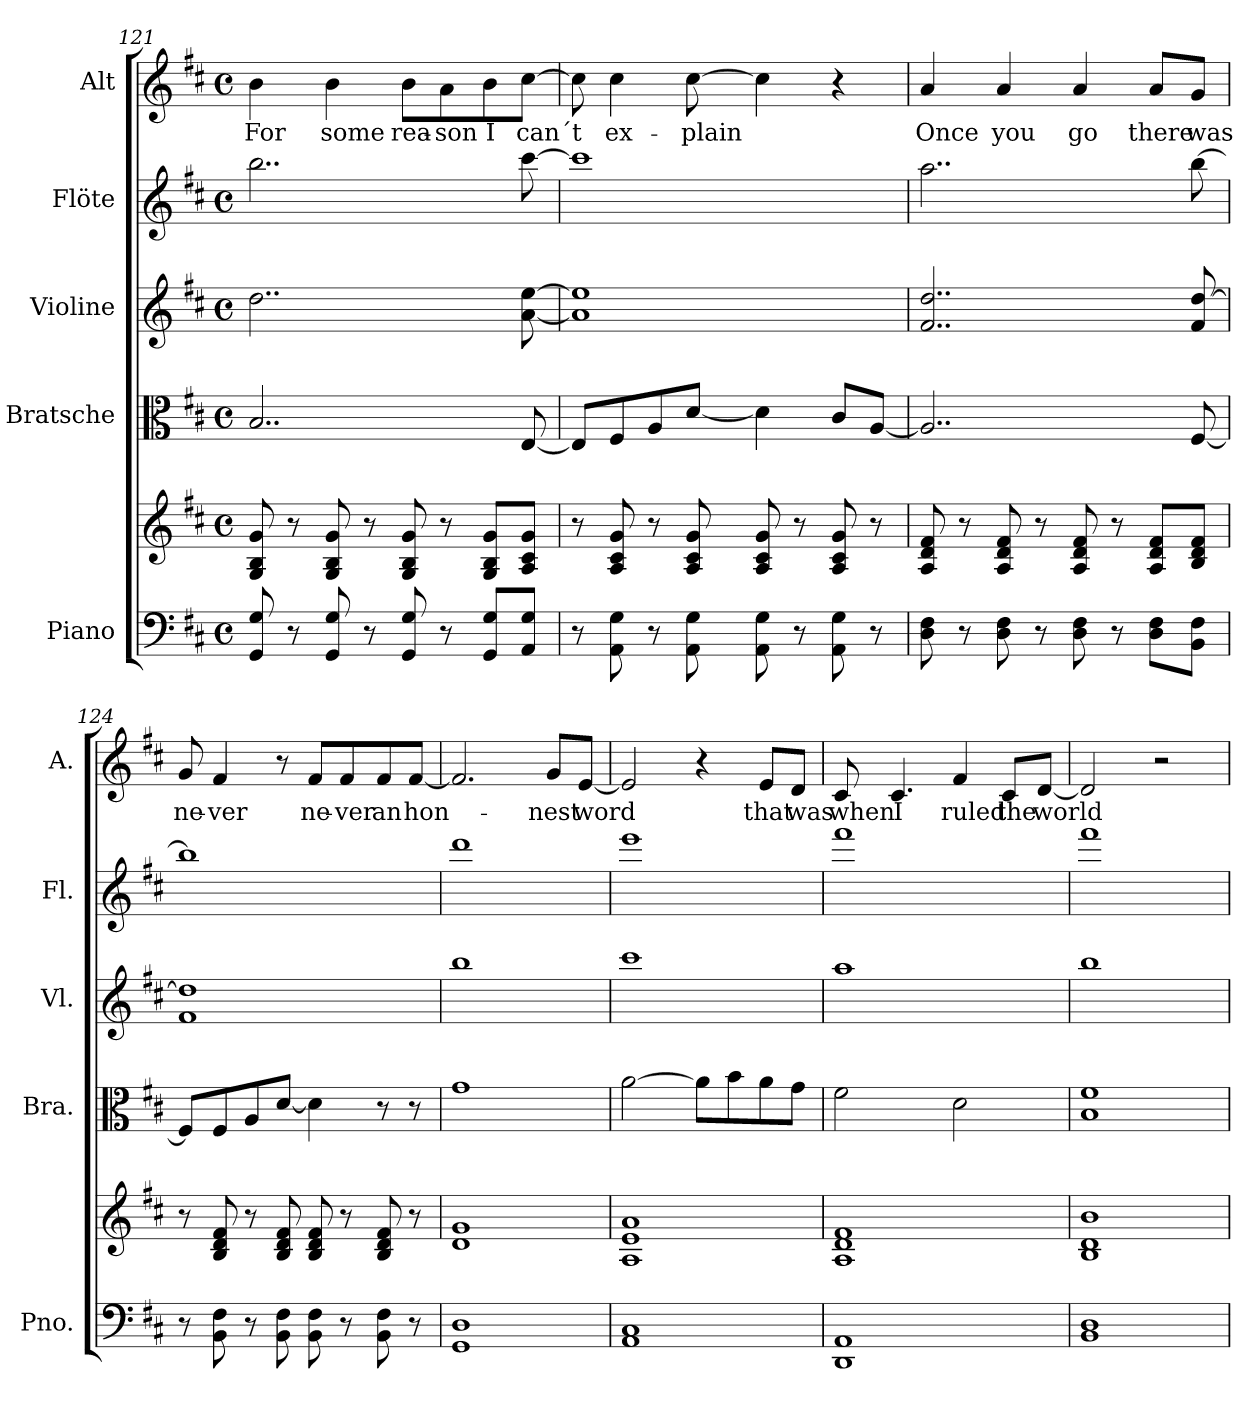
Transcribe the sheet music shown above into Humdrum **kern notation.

**kern	**kern	**kern	**kern	**kern	**kern	**text
*part5	*part5	*part4	*part3	*part2	*part1	*part1
*staff6	*staff5	*staff4	*staff3	*staff2	*staff1	*staff1
*I"Piano	*	*I"Bratsche	*I"Violine	*I"Flöte	*I"Alt	*
*I'Pno.	*	*I'Bra.	*I'Vl.	*I'Fl.	*I'A.	*
!!LO:LB:g=z
*clefF4	*clefG2	*clefC3	*clefG2	*clefG2	*clefG2	*
*k[f#c#]	*k[f#c#]	*k[f#c#]	*k[f#c#]	*k[f#c#]	*k[f#c#]	*
*M4/4	*M4/4	*M4/4	*M4/4	*M4/4	*M4/4	*
*met(c)	*met(c)	*met(c)	*met(c)	*met(c)	*met(c)	*
=121	=121	=121	=121	=121	=121	=121
!	!	!	!	!	!	!LO:LY:b
8GG/ 8G/	8G/ 8B/ 8g/	2..B/	2..dd\	2..bb\	4b\	For
8r	8r	.	.	.	.	.
!	!	!	!	!	!	!LO:LY:b
8GG/ 8G/	8G/ 8B/ 8g/	.	.	.	4b\	some
8r	8r	.	.	.	.	.
!	!	!	!	!	!	!LO:LY:b
8GG/ 8G/	8G/ 8B/ 8g/	.	.	.	8b\L	rea-
!	!	!	!	!	!	!LO:LY:b
8r	8r	.	.	.	8a\	-son
!	!	!	!	!	!	!LO:LY:b
8GG/ 8G/L	8G/ 8B/ 8g/L	.	.	.	8b\	I
!	!	!	!	!	!	!LO:LY:b
8AA/ 8G/J	8A/ 8c#/ 8g/J	[8E/	[8a\ [8ee\	[8ccc#\	[8cc#\J	can´t
=122	=122	=122	=122	=122	=122	=122
8r	8r	8E/L]	1a] 1ee]	1ccc#]	8cc#\]	.
!	!	!	!	!	!	!LO:LY:b
8AA\ 8G\	8A/ 8c#/ 8g/	8F#/	.	.	4cc#\	ex-
8r	8r	8A/	.	.	.	.
!	!	!	!	!	!	!LO:LY:b
8AA\ 8G\	8A/ 8c#/ 8g/	[8d/J	.	.	[8cc#\	-plain
8AA\ 8G\	8A/ 8c#/ 8g/	4d\]	.	.	4cc#\]	.
8r	8r	.	.	.	.	.
8AA\ 8G\	8A/ 8c#/ 8g/	8c#/L	.	.	4r	.
8r	8r	[8A/J	.	.	.	.
=123	=123	=123	=123	=123	=123	=123
!	!	!	!	!	!	!LO:LY:b
8D\ 8F#\	8A/ 8d/ 8f#/	2..A/]	2..f#/ 2..dd/	2..aa\	4a/	Once
8r	8r	.	.	.	.	.
!	!	!	!	!	!	!LO:LY:b
8D\ 8F#\	8A/ 8d/ 8f#/	.	.	.	4a/	you
8r	8r	.	.	.	.	.
!	!	!	!	!	!	!LO:LY:b
8D\ 8F#\	8A/ 8d/ 8f#/	.	.	.	4a/	go
8r	8r	.	.	.	.	.
!	!	!	!	!	!	!LO:LY:b
8D\ 8F#\L	8A/ 8d/ 8f#/L	.	.	.	8a/L	there
!	!	!	!	!	!	!LO:LY:b
8BB\ 8F#\J	8B/ 8d/ 8f#/J	[8F#/	8f#/ [8dd/	[8bb\	8g/J	was
=124	=124	=124	=124	=124	=124	=124
!	!	!	!	!	!	!LO:LY:b
8r	8r	8F#/L]	1f# 1dd]	1bb]	8g/	ne-
!	!	!	!	!	!	!LO:LY:b
8BB\ 8F#\	8B/ 8d/ 8f#/	8F#/	.	.	4f#/	-ver
8r	8r	8A/	.	.	.	.
8BB\ 8F#\	8B/ 8d/ 8f#/	[8d/J	.	.	8r	.
!	!	!	!	!	!	!LO:LY:b
8BB\ 8F#\	8B/ 8d/ 8f#/	4d\]	.	.	8f#/L	ne-
!	!	!	!	!	!	!LO:LY:b
8r	8r	.	.	.	8f#/	-ver
!	!	!	!	!	!	!LO:LY:b
8BB\ 8F#\	8B/ 8d/ 8f#/	8r	.	.	8f#/	an
!	!	!	!	!	!	!LO:LY:b
8r	8r	8r	.	.	[8f#/J	hon-
=125	=125	=125	=125	=125	=125	=125
1GG 1D	1d 1g	1g	1bb	1ddd	2.f#/]	.
!	!	!	!	!	!	!LO:LY:b
.	.	.	.	.	8g/L	-nest
!	!	!	!	!	!	!LO:LY:b
.	.	.	.	.	[8e/J	word
!!LO:PB:g=z
=126	=126	=126	=126	=126	=126	=126
1AA 1C#	1A 1e 1a	[2a\	1ccc#	1eee	2e/]	.
.	.	8a\L]	.	.	4r	.
.	.	8b\	.	.	.	.
!	!	!	!	!	!	!LO:LY:b
.	.	8a\	.	.	8e/L	that
!	!	!	!	!	!	!LO:LY:b
.	.	8g\J	.	.	8d/J	was
=127	=127	=127	=127	=127	=127	=127
!	!	!	!	!	!	!LO:LY:b
1DD 1AA	1A 1d 1f#	2f#\	1aa	1fff#	8c#/	when
!	!	!	!	!	!	!LO:LY:b
.	.	.	.	.	4.c#/	I
!	!	!	!	!	!	!LO:LY:b
.	.	2d\	.	.	4f#/	ruled
!	!	!	!	!	!	!LO:LY:b
.	.	.	.	.	8c#/L	the
!	!	!	!	!	!	!LO:LY:b
.	.	.	.	.	[8d/J	world
=128	=128	=128	=128	=128	=128	=128
1BB 1D	1B 1d 1b	1B 1f#	1bb	1fff#	2d/]	.
.	.	.	.	.	2r	.
=	=	=	=	=	=	=
*-	*-	*-	*-	*-	*-	*-
